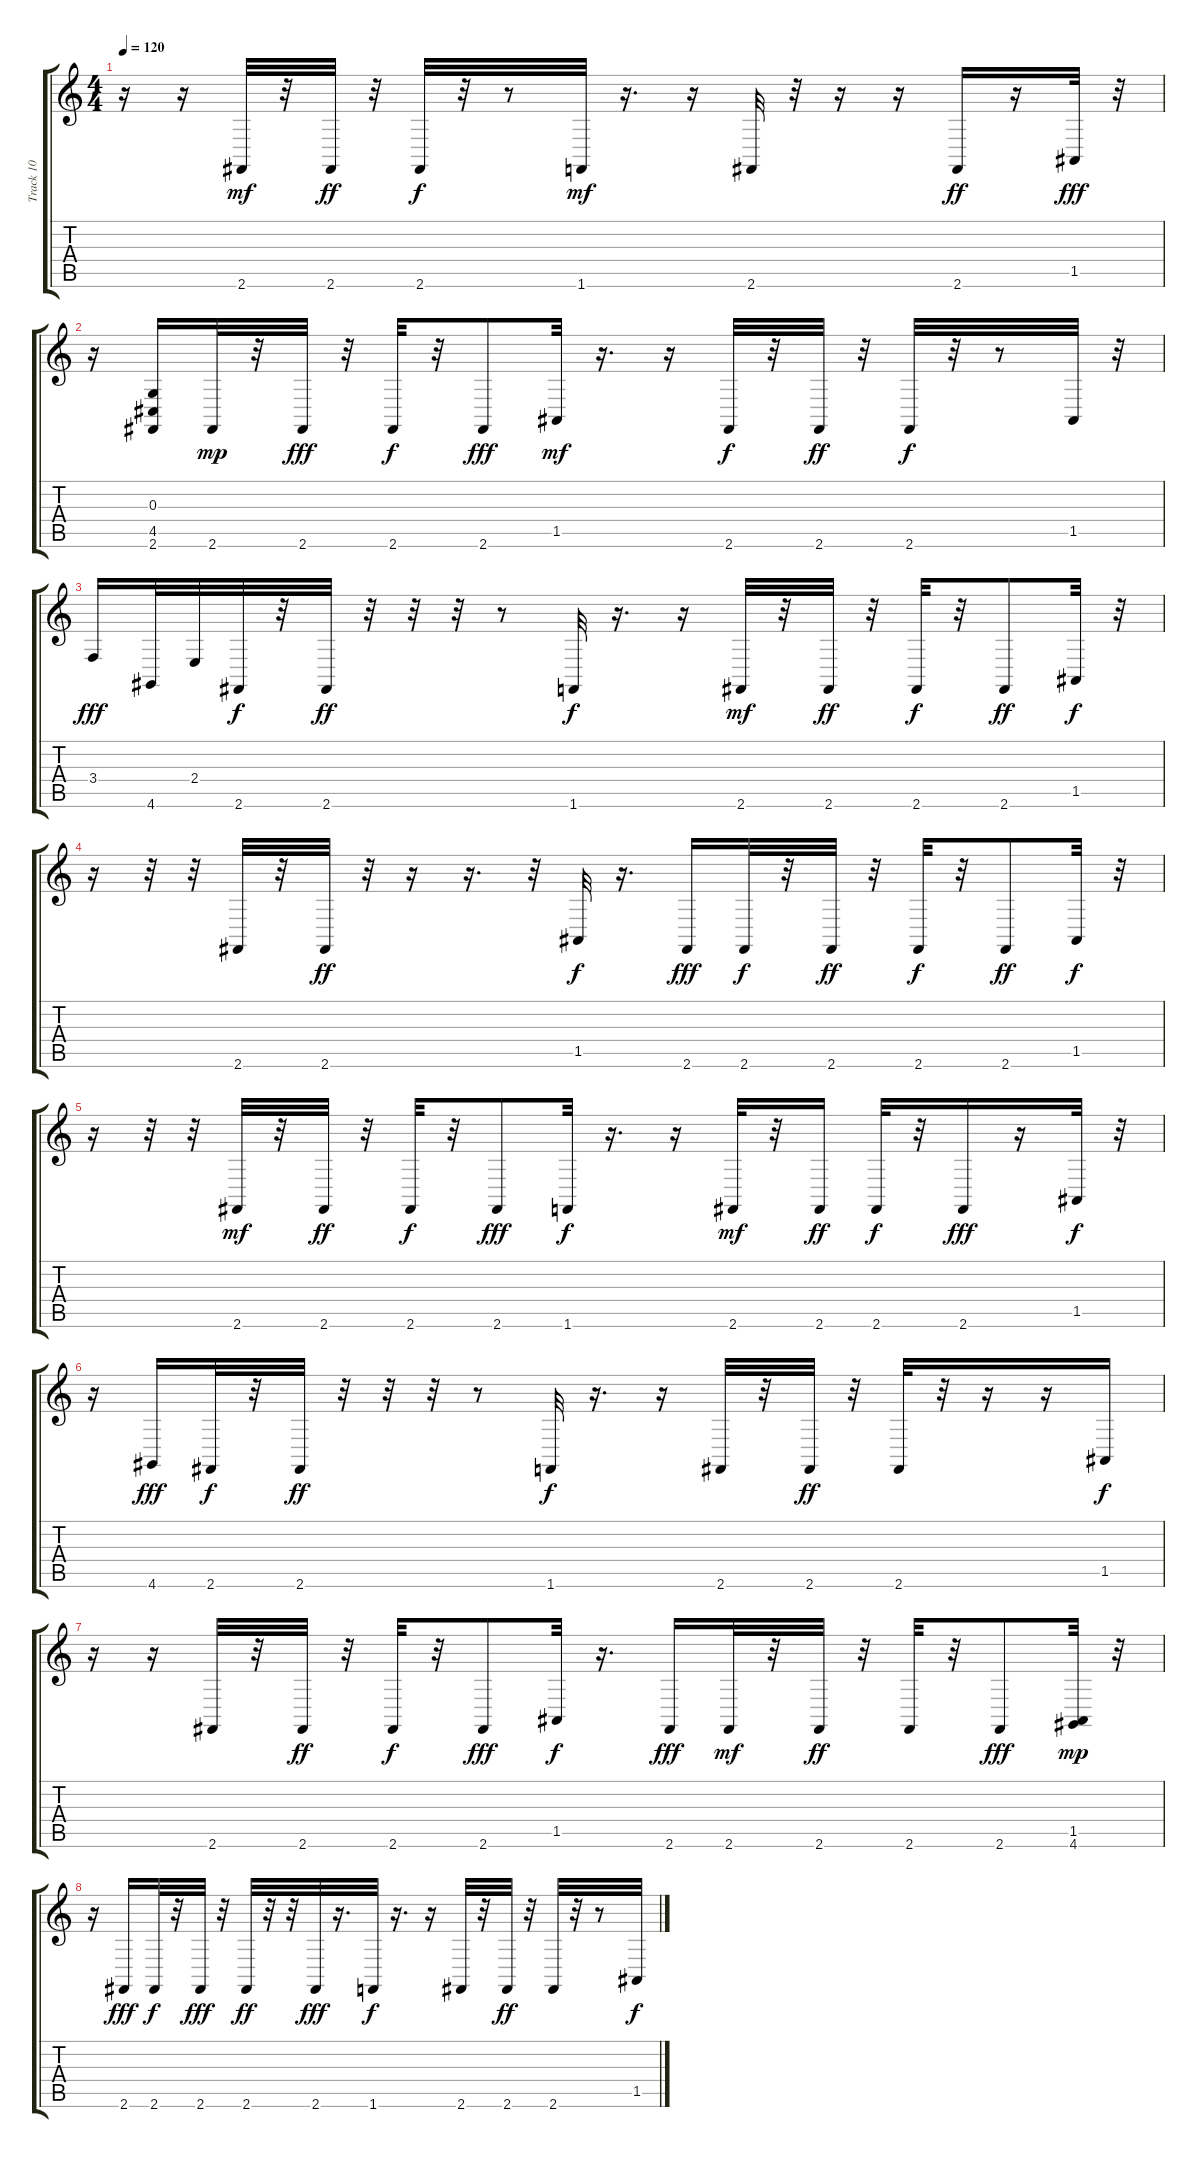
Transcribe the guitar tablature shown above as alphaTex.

\track ("Track 10" "Track 10") {instrument drawbarorgan}
\staff {score tabs}
\tuning (E4 B3 G3 D3 A2 E2) {hide}
\ts (4 4)
\tempo 120
\clef g2
\ks c
r.16{dy mp} r.16 2.6.32{dy mf} r.32 2.6.32{dy ff} r.32 2.6.32{dy f} r.32 r.8 1.6.32{dy mf} r.16{d} r.16 2.6.32 r.32 r.16 r.16 2.6.16{dy ff} r.16 1.5.32{dy fff} r.32 |
r.16 (0.3 4.5 2.6).16 2.6.32{dy mp} r.32 2.6.32{dy fff} r.32 2.6.32{dy f} r.32 2.6.8{dy fff} 1.5.32{dy mf} r.16{d} r.16 2.6.32{dy f} r.32 2.6.32{dy ff} r.32 2.6.32{dy f} r.32 r.8 1.5.32 r.32 |
3.4.16{dy fff} 4.6.32 2.4.32 2.6.32{dy f} r.32 2.6.32{dy ff} r.32 r.32 r.32 r.8 1.6.32{dy f} r.16{d} r.16 2.6.32{dy mf} r.32 2.6.32{dy ff} r.32 2.6.32{dy f} r.32 2.6.8{dy ff} 1.5.32{dy f} r.32 |
r.16 r.32 r.32 2.6.32 r.32 2.6.32{dy ff} r.32 r.16 r.16{d} r.32 1.5.32{dy f} r.16{d} 2.6.16{dy fff} 2.6.32{dy f} r.32 2.6.32{dy ff} r.32 2.6.32{dy f} r.32 2.6.8{dy ff} 1.5.32{dy f} r.32 |
r.16 r.32 r.32 2.6.32{dy mf} r.32 2.6.32{dy ff} r.32 2.6.32{dy f} r.32 2.6.8{dy fff} 1.6.32{dy f} r.16{d} r.16 2.6.32{dy mf} r.32 2.6.16{dy ff} 2.6.32{dy f} r.32 2.6.16{dy fff} r.16 1.5.32{dy f} r.32 |
r.16 4.6.16{dy fff} 2.6.32{dy f} r.32 2.6.32{dy ff} r.32 r.32 r.32 r.8 1.6.32{dy f} r.16{d} r.16 2.6.32 r.32 2.6.32{dy ff} r.32 2.6.32 r.32 r.16 r.16 1.5.16{dy f} |
r.16 r.16 2.6.32 r.32 2.6.32{dy ff} r.32 2.6.32{dy f} r.32 2.6.8{dy fff} 1.5.32{dy f} r.16{d} 2.6.16{dy fff} 2.6.32{dy mf} r.32 2.6.32{dy ff} r.32 2.6.32 r.32 2.6.8{dy fff} (1.5 4.6).32{dy mp} r.32 |
r.16 2.6.16{dy fff} 2.6.32{dy f} r.32 2.6.32{dy fff} r.32 2.6.32{dy ff} r.32 r.32 2.6.32{dy fff} r.16{d} 1.6.32{dy f} r.16{d} r.16 2.6.32 r.32 2.6.32{dy ff} r.32 2.6.32 r.32 r.8 1.5.32{dy f}
